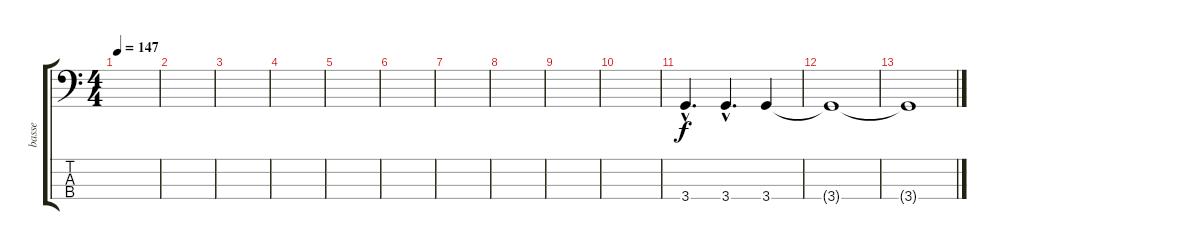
\track ("basse" "basse") {instrument electricbassfinger}
\staff {score tabs}
\tuning (G2 D2 A1 E1) {hide}
\ts (4 4)
\tempo 147
\clef f4
\ks c
|
|
|
|
|
|
|
|
|
|
3.4{hac}.4{d} 3.4{hac}.4{d} 3.4.4 |
3.4{t}.1{volume 6} |
3.4{t}.1{volume 0}
